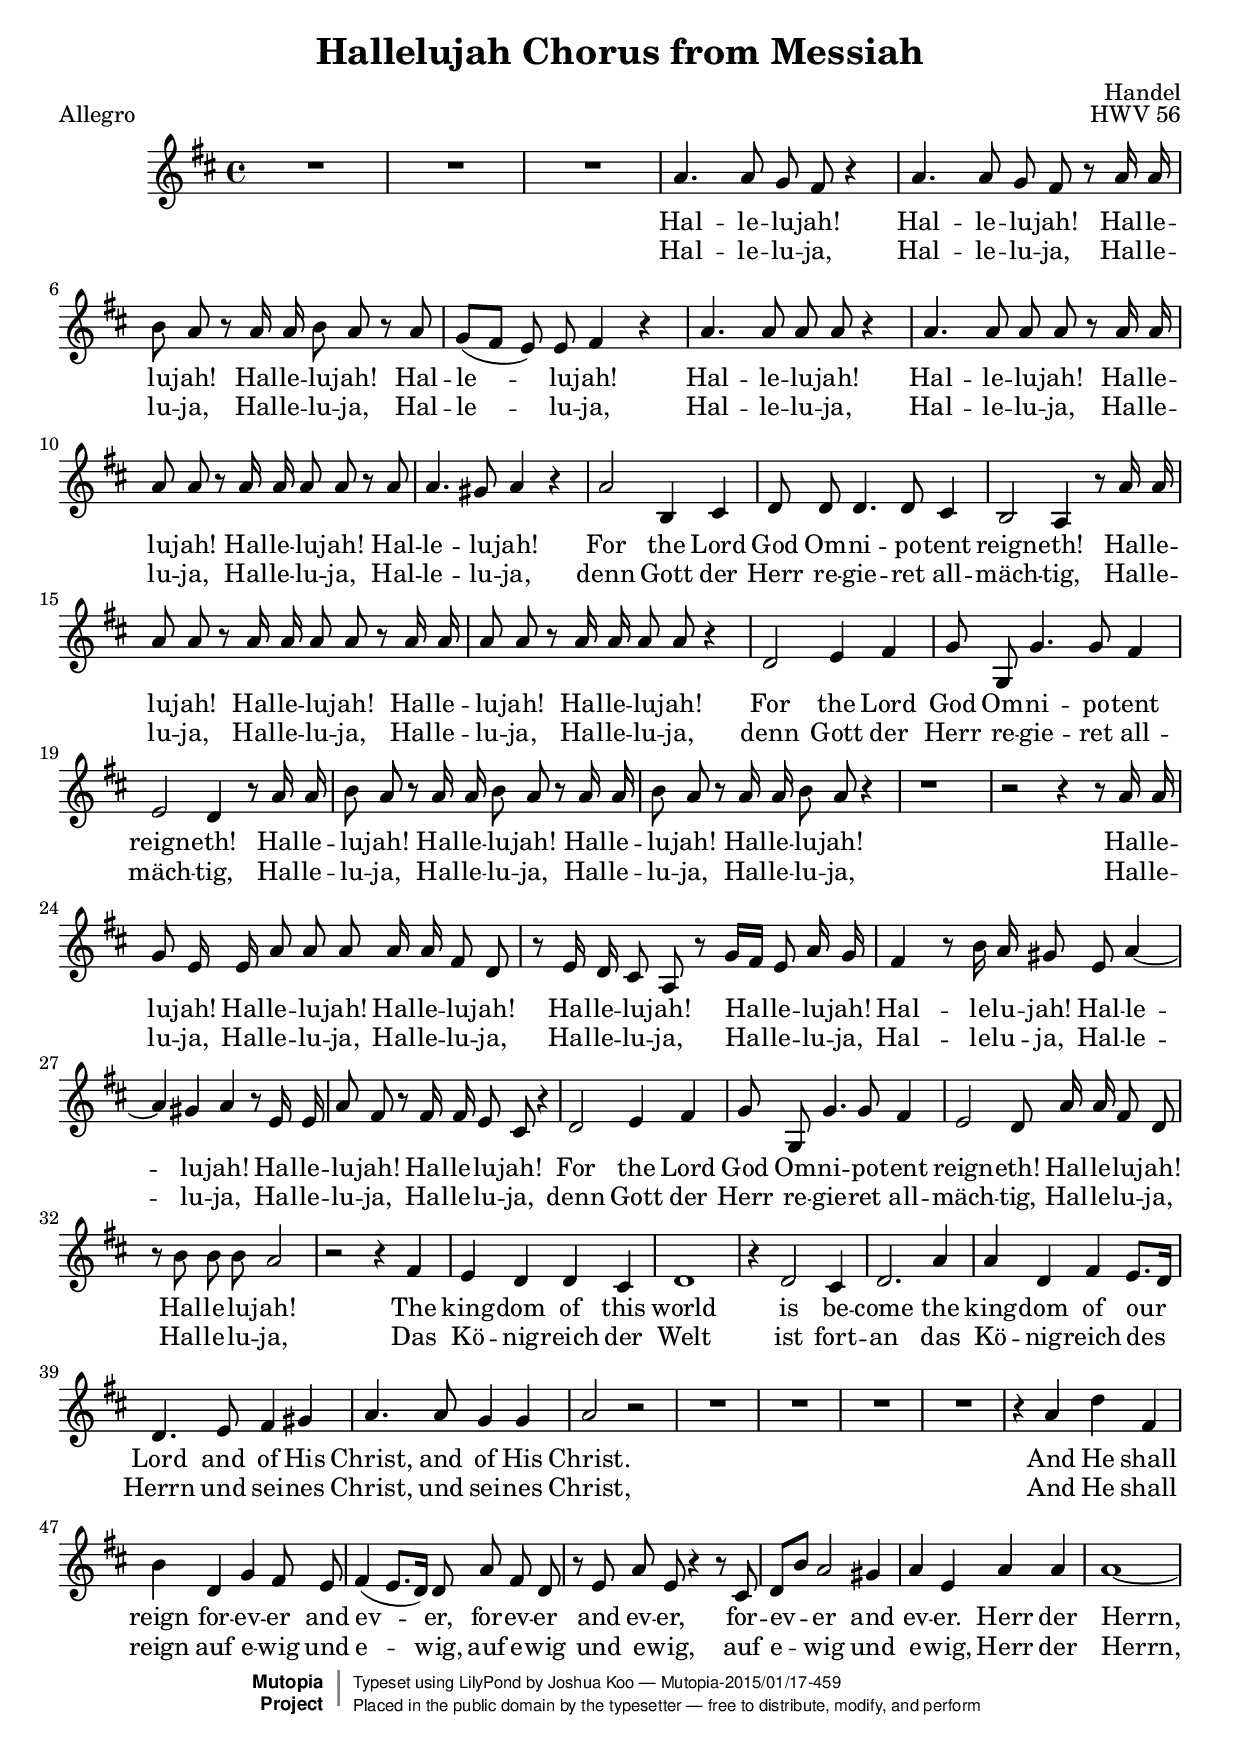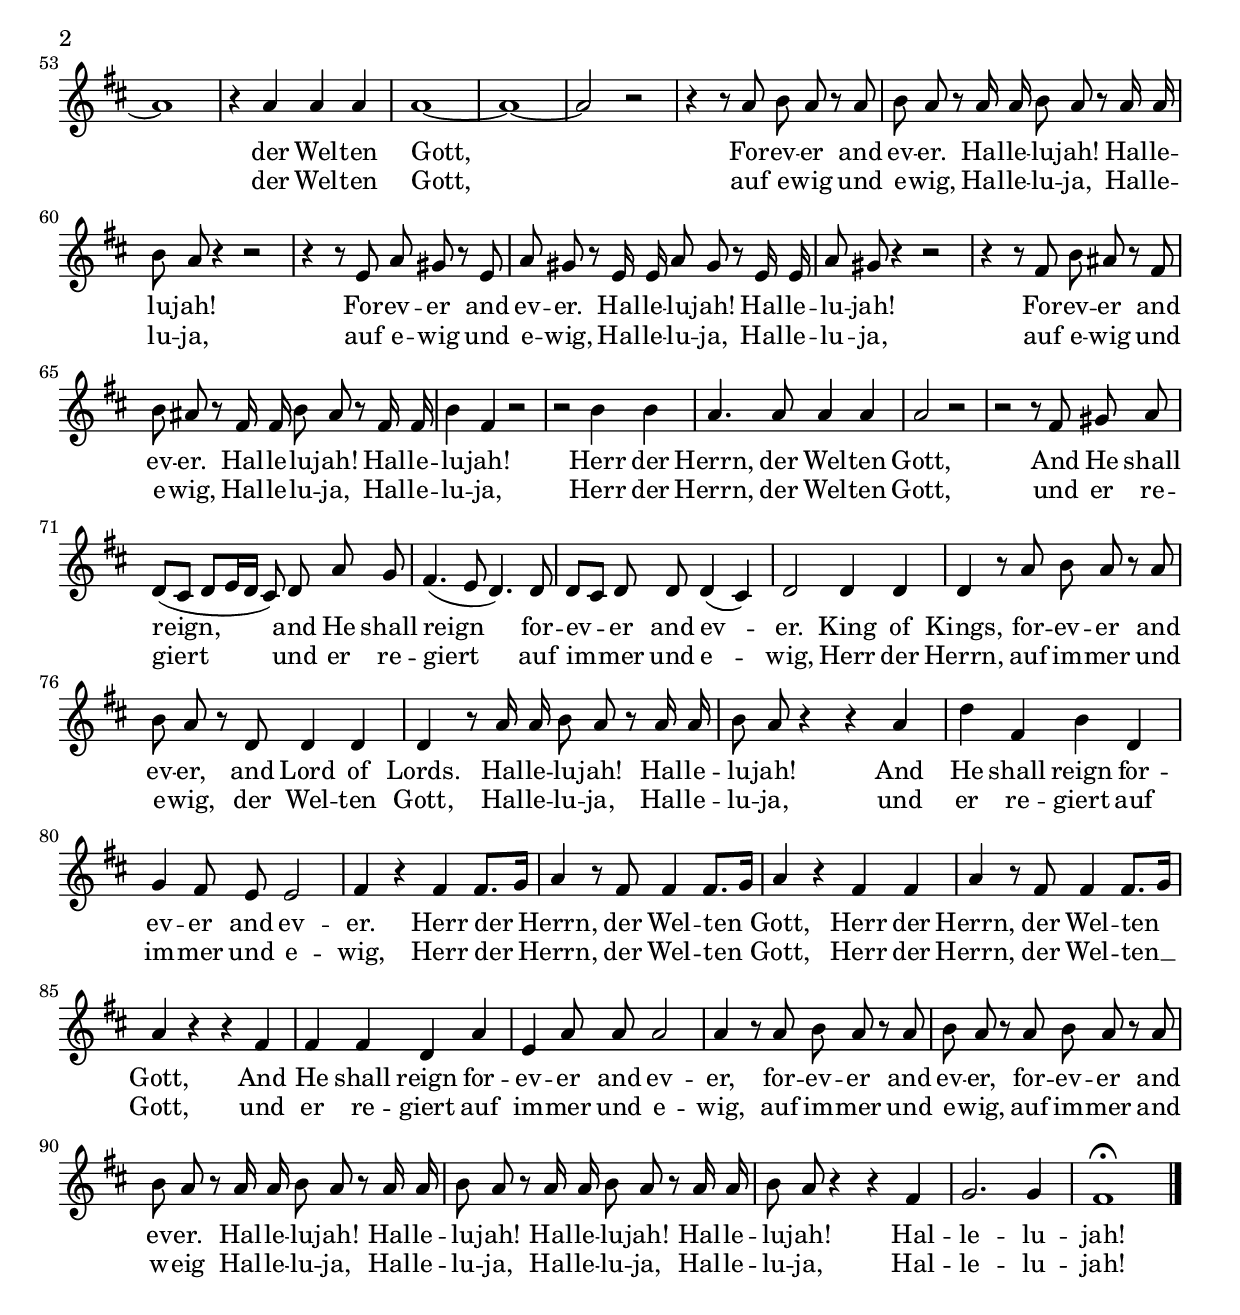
\version "2.19.15"
\version "2.19.15"

% Note - Character set converted to UTF-8 for source repository consistency
% For correct compilation with LilyPond 2.2 this change may need to be reverted

\include "header.ly"


AltoNotes = \relative c'' {

  \autoBeamOff
  \key d \major
  
  \time 4/4 
  

  R1*3 |
  a4. a8 g fis r4 |
  % 5
  a4. a8 g fis r8 a16 a |
  % 6
  b8 a r8 a16 a b8 a r8 a |
  % 7
  g([ fis] e) e fis4 r |
  % 8
  a4. a8 a a r4 |
  % 9
  a4. a8 a a r8 a16 a |
  % 10
  a8 a r8 a16 a a8 a r8 a |
  % 11
  a4. gis8 a4 r |
  % 12
  a2 b,4 cis4 |
  % 13
  d8 d d4. d8 cis4 |
  % 14
  b2 a4 r8 a'16 a |
  % 15
  a8 a r8 a16 a a8 a r8 a16 a |
  % 16
  a8 a r8 a16 a a8 a r4 |
  % 17
  d,2 e4 fis4 |
  % 18
  g8 g, g'4. g8 fis4 |
  % 19
  e2 d4 r8 a'16 a |
  % 20
  b8 a r8 a16 a b8 a r8 a16 a |
  % 21
  b8 a r8 a16 a b8 a r4 |
  r1 |
  r2 r4 r8 a16 a |
  % 24
  g8 e16 e a8 a a a16 a fis8 d |
  % 25
  r8 e16 d cis8 a r8 g'16[ fis] e8 a16 g |
  % 26
  fis4 r8 b16 a gis8 e a4 ~|
  % 27
  a4 gis4 a4 r8 e16 e |
  % 28
  a8 fis r8 fis16 fis e8 cis r4 |
  % 29
  d2 e4 fis4 |
  % 30
  g8 g, g'4. g8 fis4 |
  % 31
  e2 d8 a'16 a fis8 d |
  % 32
  r8 b' b b a2 |
  r2 r4 fis4 |
  % 34
  e4 d4 d4 cis4 |
  % 35
  d1 |
  r4 d2 cis4 |
  % 37
  d2. a'4 |
  % 38
  a4 d,4 fis4 e8.[ d16] |
  % 39
  d4. e8 fis4 gis4 |
  % 40
  a4. a8 g4 g4 |
  % 41
  a2 r |
  R1*4 |
  r4 a4 d4 fis,4 |
  % 47
  b4 d,4 g4 fis8 e |
  % 48
  fis4( e8.[ d16]) d8 a' fis d |
  % 49
  r8 e a e r4 r8 cis8 |
  % 50
  d[ b'] a2 gis4 |
  % 51
  a4 e4 a4 a4 |
  % 52
  a1 ~ |a  |
  r4 a4 a4 a4 |
  % 55
  a1 ~ | a~ | a2 r |
  r4 r8 a8 b a r8 a |
  % 59
  b a r8 a16 a b8 a r8 a16 a |
  % 60
  b8 a r4 r2 | r4 r8 e8 a gis r8 e |
  % 62
  a gis r8 e16 e a8 gis r8 e16 e |
  % 63
  a8 gis r4 r2 | r4 r8 fis8 b ais r8 fis |
  % 65
  b ais r8 fis16 fis b8 ais r8 fis16 fis |
  % 66
  b4 fis4 r2 |
  r2 b4 b4 |
  % 68
  a4. a8 a4 a4 |
  % 69
  a2 r |
  r r8 fis8 gis a |
  % 71
  d,([ cis] d[ e16 d] cis8) d a' g |
  % 72
  fis4.( e8 d4.) d8 |
  % 73
  d[ cis] d d d4( cis4) |
  % 74
  d2 d4 d4 |
  % 75
  d4 r8 a' b a r8 a |
  % 76
  b a r8 d, d4 d4 |
  % 77
  d4 r8 a'16 a b8 a r8 a16 a |
  % 78
  b8 a r4 r a4 |
  % 79
  d4 fis,4 b4 d,4 |
  % 80
  g4 fis8 e e2 |
  % 81
  fis4 r fis4 fis8.[ g16] |
  % 82
  a4 r8 fis8 fis4 fis8.[ g16] |
  % 83
  a4 r fis4 fis4 |
  % 84
  a4 r8 fis8 fis4 fis8.[ g16] |
  % 85
  a4 r r  fis4 |
  % 86
  fis4 fis4 d4 a'4 |
  % 87
  e4 a8 a a2 |
  % 88
  a4 r8 a b a r8 a |
  % 89
  b a r8 a b a r8 a |
  % 90
  b a r8 a16 a b8 a r8 a16 a |
  % 91
  b8 a r8 a16 a b8 a r8 a16 a |
  % 92
  b8 a r4 r4  fis4 |
  % 93
  g2. g4 |
  % 94
  fis1-\fermata \bar "|."
}


AltoLyrics = \lyricmode {
	
Hal -- le -- lu -- jah! Hal -- le -- lu -- jah! Hal -- le -- lu -- jah! Hal -- le -- lu -- jah! Hal -- le -- lu -- jah!
Hal -- le -- lu -- jah! Hal -- le -- lu -- jah! Hal -- le -- lu -- jah! Hal -- le -- lu -- jah! Hal -- le -- lu -- jah!
For the Lord God Om -- ni -- po -- tent reign -- eth!
Hal -- le -- lu -- jah! Hal -- le -- lu -- jah! Hal -- le -- lu -- jah! Hal -- le -- lu -- jah!
For the Lord God Om -- ni -- po -- tent reign -- eth!
Hal -- le -- lu -- jah! Hal -- le -- lu -- jah! Hal -- le -- lu -- jah! Hal -- le -- lu -- jah!
Hal -- le -- lu -- jah! Hal -- le -- lu -- jah! Hal -- le -- lu -- jah! Hal -- le -- lu -- jah!
Hal -- le -- lu -- jah! Hal -- le -- lu -- jah! Hal -- le -- lu -- jah! Hal -- le -- lu -- jah!
Hal -- le -- lu -- jah!
For the Lord God Om -- ni -- po -- tent reign -- eth!
Hal -- le -- lu -- jah! Hal -- le -- lu -- jah!
The king -- dom of this world is be -- come
the king -- dom of our Lord and of His Christ, and of His Christ.
And He shall reign for -- ev -- er and ev -- er,
for -- ev -- er and ev -- er, for -- ev -- er and ev -- er.
Herr der Herrn, 	der Wel -- ten Gott,
For -- ev -- er and ev -- er. Hal -- le -- lu -- jah! Hal -- le -- lu -- jah!
For -- ev -- er and ev -- er. Hal -- le -- lu -- jah! Hal -- le -- lu -- jah!
For -- ev -- er and ev -- er. Hal -- le -- lu -- jah! Hal -- le -- lu -- jah!
Herr der Herrn, 	der Wel -- ten Gott,
And He shall reign,
and He shall reign for -- ev -- er and ev -- er.
King of Kings, for -- ev -- er and ev -- er, and Lord of Lords.
Hal -- le -- lu -- jah! Hal -- le -- lu -- jah!
And He shall reign for -- ev -- er and ev -- er.
Herr der Herrn, 	der Wel -- ten Gott,
Herr der Herrn, 	der Wel -- ten Gott,
And He shall reign for -- ev -- er and ev -- er, for -- ev -- er and ev -- er, for -- ev -- er and ev -- er.
Hal -- le -- lu -- jah! Hal -- le -- lu -- jah! Hal -- le -- lu -- jah! Hal -- le -- lu -- jah! Hal -- le -- lu -- jah! Hal -- le -- lu -- jah!
	
}


AltoGermanLyrics = \lyricmode {
	
Hal -- le -- lu -- ja, Hal -- le -- lu -- ja, Hal -- le -- lu -- ja, Hal -- le -- lu -- ja, Hal -- le -- lu -- ja,
Hal -- le -- lu -- ja, Hal -- le -- lu -- ja, Hal -- le -- lu -- ja, Hal -- le -- lu -- ja, Hal -- le -- lu -- ja,
denn Gott der Herr re -- gie -- ret all -- mäch -- tig,
Hal -- le -- lu -- ja, Hal -- le -- lu -- ja, Hal -- le -- lu -- ja, Hal -- le -- lu -- ja,
denn Gott der Herr re -- gie -- ret all -- mäch -- tig,
Hal -- le -- lu -- ja, Hal -- le -- lu -- ja, Hal -- le -- lu -- ja, Hal -- le -- lu -- ja,
Hal -- le -- lu -- ja, Hal -- le -- lu -- ja, Hal -- le -- lu -- ja, Hal -- le -- lu -- ja,
Hal -- le -- lu -- ja, Hal -- le -- lu -- ja, Hal -- le -- lu -- ja, Hal -- le -- lu -- ja,
Hal -- le -- lu -- ja,
denn Gott der Herr re -- gie -- ret all -- mäch -- tig,
Hal -- le -- lu -- ja, Hal -- le -- lu -- ja,
Das Kö -- nig -- reich der Welt ist fort -- an 
das Kö -- nig -- reich des Herrn und sei -- nes Christ, und sei -- nes Christ,
And He shall reign auf e -- wig und e -- wig,
auf e -- wig und e -- wig, auf e -- wig und e -- wig,
Herr der Herrn, der Wel -- ten Gott,
auf e -- wig und e -- wig, Hal -- le -- lu -- ja, Hal -- le -- lu -- ja,
auf e -- wig und e -- wig, Hal -- le -- lu -- ja, Hal -- le -- lu -- ja,
auf e -- wig und e -- wig, Hal -- le -- lu -- ja, Hal -- le -- lu -- ja,
Herr der Herrn, der Wel -- ten Gott,
und er re -- giert  
und er re -- giert auf im -- mer und e -- wig,
Herr der Herrn, auf im -- mer und e -- wig, der Wel -- ten Gott,
Hal -- le -- lu -- ja, Hal -- le -- lu -- ja,
und er re -- giert auf im -- mer und e -- wig,
Herr der Herrn, der Wel -- ten Gott,
Herr der Herrn, der Wel -- ten __ Gott,
und er re -- giert auf im -- mer und e -- wig, auf im -- mer und e -- wig, auf im -- mer and w -- eig
Hal -- le -- lu -- ja, Hal -- le -- lu -- ja, Hal -- le -- lu -- ja, Hal -- le -- lu -- ja, Hal -- le -- lu -- jah! Hal -- le -- lu -- jah!
	
}

Alto = <<
 
  \context Voice = Alto \AltoNotes
  \new Lyrics  \lyricsto Alto  {  \AltoLyrics } %\set stanza = "English"
  \new Lyrics  \lyricsto Alto  { \AltoGermanLyrics } %\set stanza = "German"  
>>



\score {
  <<
    \context Staff=Alto \Alto
  >>
}
